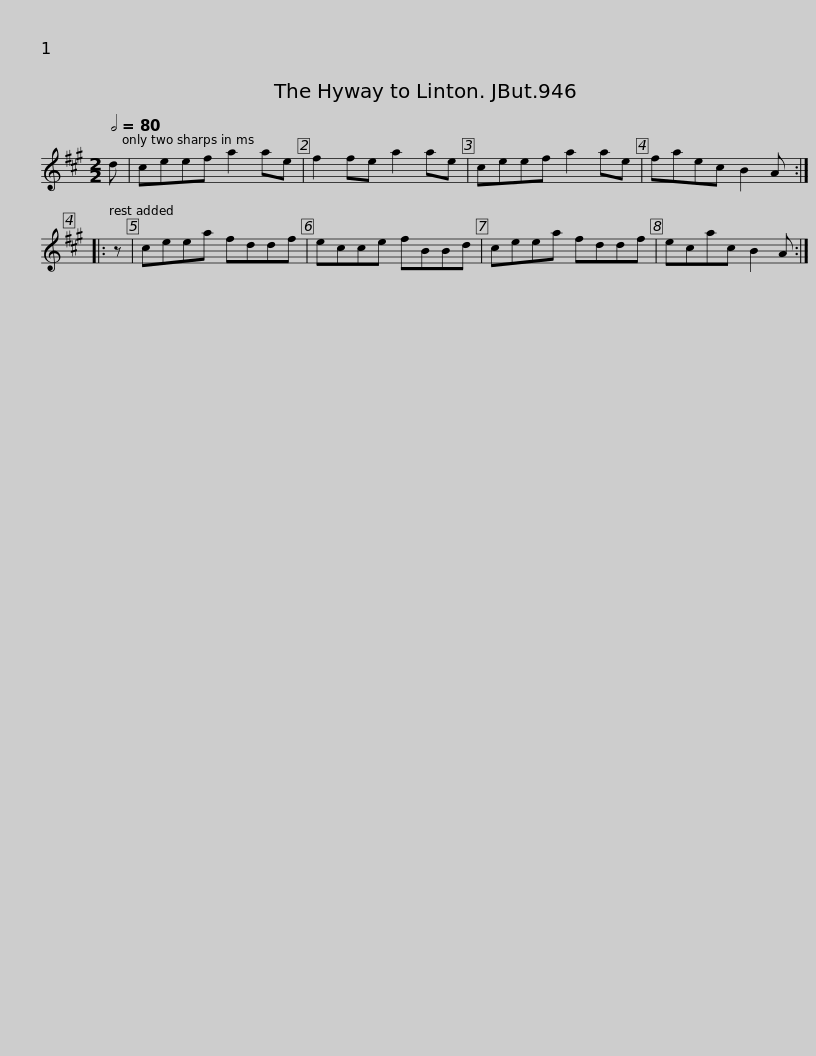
X:1
L:1/8
Q:1/2=80
M:2/2
I:linebreak $
K:A
V:1 treble
V:1
 d | ceef a2 ae | f2 fe a2 ae | ceef a2 ae | faec B2 A :: %5
 z | ceea fddf |$ ecce fBBd | ceea fddf | ecac B2 A :| %10
